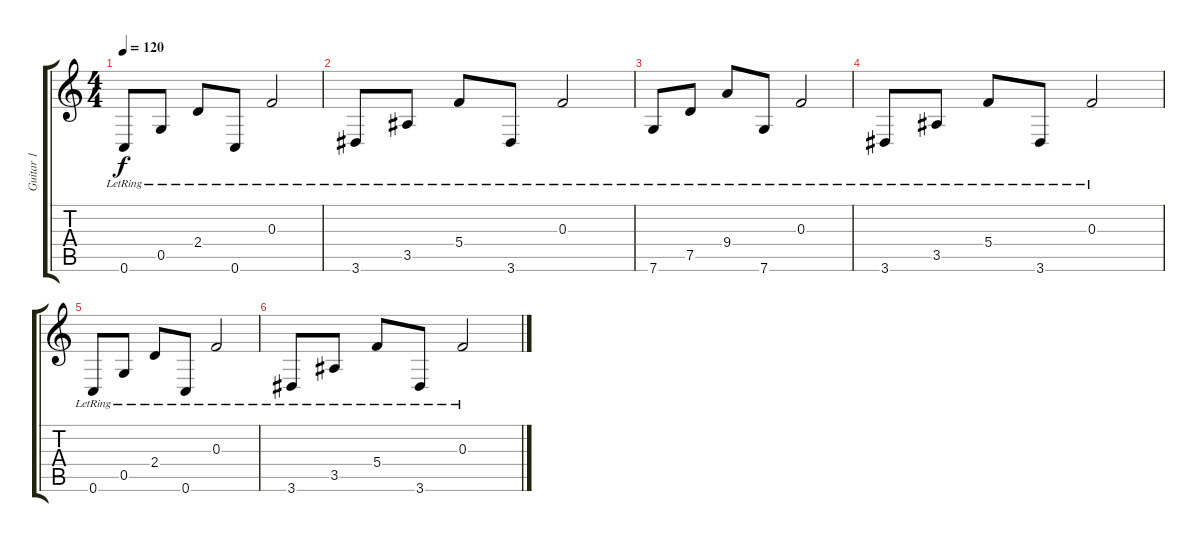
\track ("Guitar 1" "Guitar 1") {instrument electricguitarclean}
\staff {score tabs}
\tuning (D4 A3 F3 C3 G2 C2) {hide}
\ts (4 4)
\tempo 120
\clef g2
\ks c
0.6{lr}.8{dy f} 0.5{lr}.8 2.4{lr}.8 0.6{lr}.8 0.3{lr}.2 |
3.6{lr}.8 3.5{lr}.8 5.4{lr}.8 3.6{lr}.8 0.3{lr}.2 |
7.6{lr}.8 7.5{lr}.8 9.4{lr}.8 7.6{lr}.8 0.3{lr}.2 |
3.6{lr}.8 3.5{lr}.8 5.4{lr}.8 3.6{lr}.8 0.3{lr}.2 |
0.6{lr}.8 0.5{lr}.8 2.4{lr}.8 0.6{lr}.8 0.3{lr}.2 |
3.6{lr}.8 3.5{lr}.8 5.4{lr}.8 3.6{lr}.8 0.3{lr}.2
